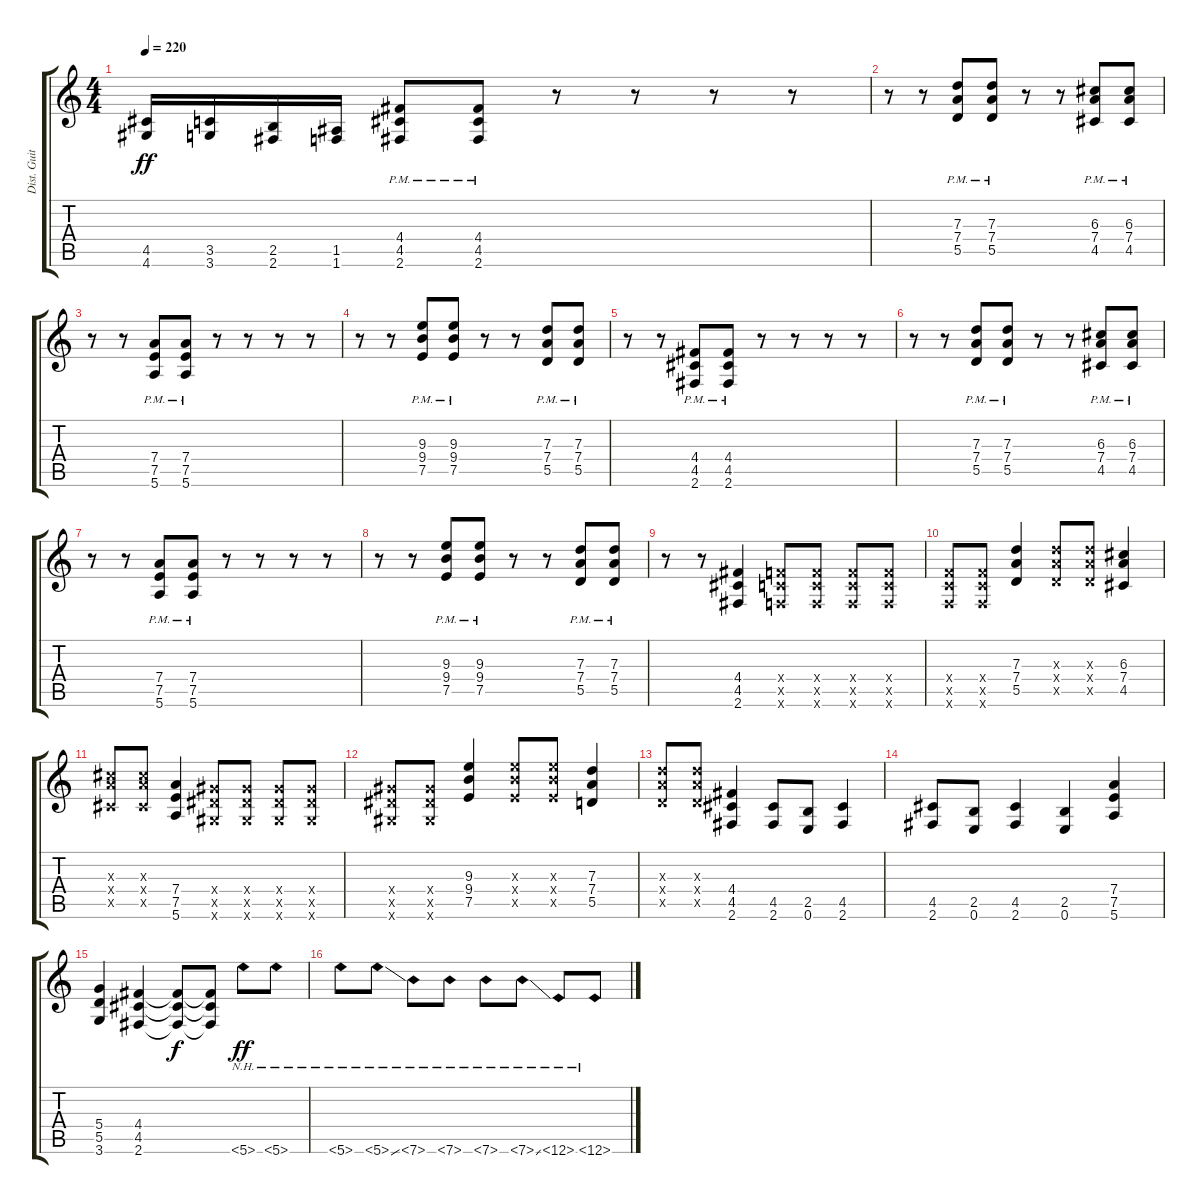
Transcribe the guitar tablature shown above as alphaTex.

\track ("Dist. Guitar 2" "Dist. Guit") {instrument distortionguitar}
\staff {score tabs}
\tuning (E4 B3 G3 D3 A2 E2) {hide}
\ts (4 4)
\tempo 220
\clef g2
\ks c
(4.5 4.6).16{dy ff} (3.5 3.6).16 (2.5 2.6).16 (1.5 1.6).16 (4.4{pm} 4.5{pm} 2.6{pm}).8 (4.4{pm} 4.5{pm} 2.6{pm}).8 r.8 r.8 r.8 r.8 |
r.8 r.8 (7.3{pm} 7.4{pm} 5.5{pm}).8 (7.3{pm} 7.4{pm} 5.5{pm}).8 r.8 r.8 (6.3{pm} 7.4{pm} 4.5{pm}).8 (6.3{pm} 7.4{pm} 4.5{pm}).8 |
r.8 r.8 (7.4{pm} 7.5{pm} 5.6{pm}).8 (7.4{pm} 7.5{pm} 5.6{pm}).8 r.8 r.8 r.8 r.8 |
r.8 r.8 (9.3{pm} 9.4{pm} 7.5{pm}).8 (9.3{pm} 9.4{pm} 7.5{pm}).8 r.8 r.8 (7.3{pm} 7.4{pm} 5.5{pm}).8 (7.3{pm} 7.4{pm} 5.5{pm}).8 |
r.8 r.8 (4.4{pm} 4.5{pm} 2.6{pm}).8 (4.4{pm} 4.5{pm} 2.6{pm}).8 r.8 r.8 r.8 r.8 |
r.8 r.8 (7.3{pm} 7.4{pm} 5.5{pm}).8 (7.3{pm} 7.4{pm} 5.5{pm}).8 r.8 r.8 (6.3{pm} 7.4{pm} 4.5{pm}).8 (6.3{pm} 7.4{pm} 4.5{pm}).8 |
r.8 r.8 (7.4{pm} 7.5{pm} 5.6{pm}).8 (7.4{pm} 7.5{pm} 5.6{pm}).8 r.8 r.8 r.8 r.8 |
r.8 r.8 (9.3{pm} 9.4{pm} 7.5{pm}).8 (9.3{pm} 9.4{pm} 7.5{pm}).8 r.8 r.8 (7.3{pm} 7.4{pm} 5.5{pm}).8 (7.3{pm} 7.4{pm} 5.5{pm}).8 |
r.8 r.8 (4.4 4.5 2.6).4 (3.4{x} 3.5{x} 1.6{x}).8 (3.4{x} 3.5{x} 1.6{x}).8 (3.4{x} 3.5{x} 1.6{x}).8 (3.4{x} 3.5{x} 1.6{x}).8 |
(3.4{x} 3.5{x} 1.6{x}).8 (3.4{x} 3.5{x} 1.6{x}).8 (7.3 7.4 5.5).4 (7.3{x} 7.4{x} 5.5{x}).8 (7.3{x} 7.4{x} 5.5{x}).8 (6.3 7.4 4.5).4 |
(6.3{x} 7.4{x} 4.5{x}).8 (6.3{x} 7.4{x} 4.5{x}).8 (7.4 7.5 5.6).4 (6.4{x} 6.5{x} 4.6{x}).8 (6.4{x} 6.5{x} 4.6{x}).8 (6.4{x} 6.5{x} 4.6{x}).8 (6.4{x} 6.5{x} 4.6{x}).8 |
(6.4{x} 6.5{x} 4.6{x}).8 (6.4{x} 6.5{x} 4.6{x}).8 (9.3 9.4 7.5).4 (9.3{x} 9.4{x} 7.5{x}).8 (9.3{x} 9.4{x} 7.5{x}).8 (7.3 7.4 5.5).4 |
(7.3{x} 7.4{x} 5.5{x}).8 (7.3{x} 7.4{x} 5.5{x}).8 (4.4 4.5 2.6).4 (4.5 2.6).8 (2.5 0.6).8 (4.5 2.6).4 |
(4.5 2.6).8 (2.5 0.6).8 (4.5 2.6).4 (2.5 0.6).4 (7.4 7.5 5.6).4 |
(5.4 5.5 3.6).4 (4.4 4.5 2.6).4 (4.4{t} 4.5{t} 2.6{t}).8{dy f} (4.4{t} 4.5{t} 2.6{t}).8 5.6{nh}.8{dy ff} 5.6{nh}.8 |
5.6{nh}.8 5.6{nh ss}.8 7.6{nh}.8 7.6{nh}.8 7.6{nh}.8 7.6{nh ss}.8 12.6{nh}.8 12.6{nh}.8
